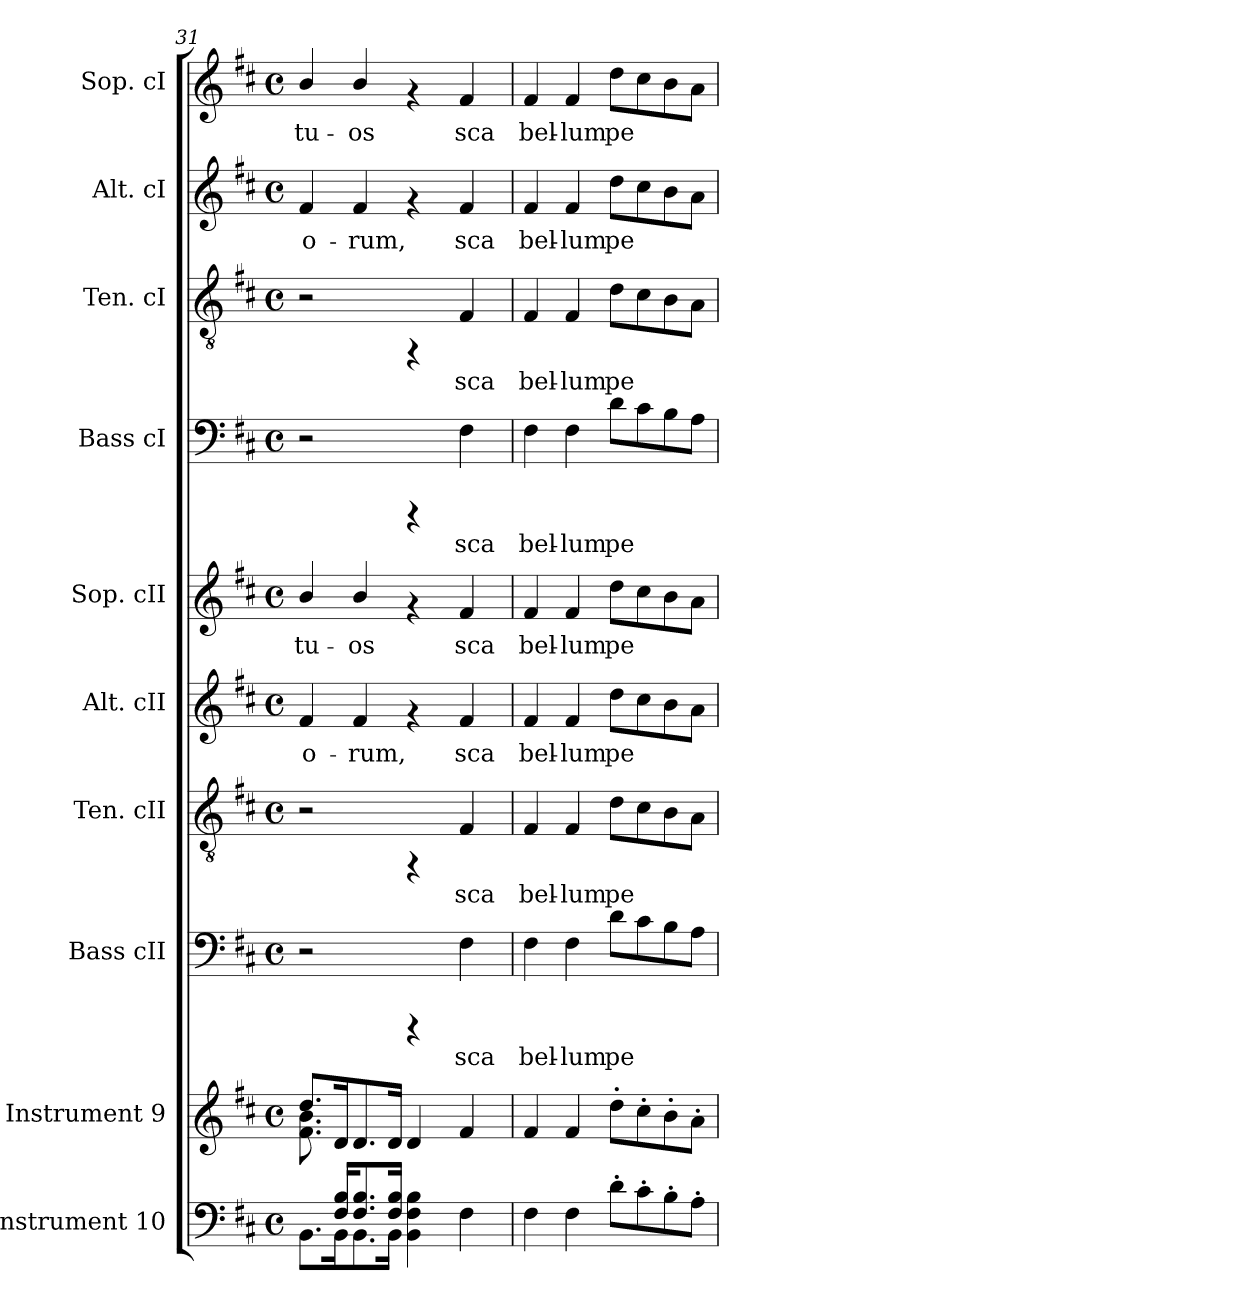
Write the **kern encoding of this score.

**kern	**kern	**kern	**text	**kern	**text	**kern	**text	**kern	**text	**kern	**text	**kern	**text	**kern	**text	**kern	**text
*part10	*part9	*part8	*part8	*part7	*part7	*part6	*part6	*part5	*part5	*part4	*part4	*part3	*part3	*part2	*part2	*part1	*part1
*staff10	*staff9	*staff8	*staff8	*staff7	*staff7	*staff6	*staff6	*staff5	*staff5	*staff4	*staff4	*staff3	*staff3	*staff2	*staff2	*staff1	*staff1
*I"Instrument 10	*I"Instrument 9	*I"Bass cII	*	*I"Ten. cII	*	*I"Alt. cII	*	*I"Sop. cII	*	*I"Bass cI	*	*I"Ten. cI	*	*I"Alt. cI	*	*I"Sop. cI	*
*	*	*I'Bass cII	*	*I'Ten. cII	*	*I'Alt. cII	*	*I'Sop. cII	*	*I'Bass cI	*	*I'Ten. cI	*	*I'Alt. cI	*	*I'Sop. cI	*
*clefF4	*clefG2	*clefF4	*	*clefGv2	*	*clefG2	*	*clefG2	*	*clefF4	*	*clefGv2	*	*clefG2	*	*clefG2	*
*k[f#c#]	*k[f#c#]	*k[f#c#]	*	*k[f#c#]	*	*k[f#c#]	*	*k[f#c#]	*	*k[f#c#]	*	*k[f#c#]	*	*k[f#c#]	*	*k[f#c#]	*
*D:	*D:	*D:	*	*D:	*	*D:	*	*D:	*	*D:	*	*D:	*	*D:	*	*D:	*
*M4/4	*M4/4	*M4/4	*	*M4/4	*	*M4/4	*	*M4/4	*	*M4/4	*	*M4/4	*	*M4/4	*	*M4/4	*
*met(c)	*met(c)	*met(c)	*	*met(c)	*	*met(c)	*	*met(c)	*	*met(c)	*	*met(c)	*	*met(c)	*	*met(c)	*
=31	=31	=31	=31	=31	=31	=31	=31	=31	=31	=31	=31	=31	=31	=31	=31	=31	=31
*^	*^	*	*	*	*	*	*	*	*	*	*	*	*	*	*	*	*
!	!	!	!	!	!	!	!	!	!LO:LY:b:cj	!	!LO:LY:b:cj	!	!	!	!	!	!LO:LY:b:cj	!	!LO:LY:b:cj
8.ryy	8.BB\L	8.dd/L	8.b\ 8.f#\	2r	.	2r	.	4f#/	-o-	4b/	tu-	2r	.	2r	.	4f#/	-o-	4b/	tu-
16B/ 16F#/L	16BB\	16d/	2ryy	.	.	.	.	.	.	.	.	.	.	.	.	.	.	.	.
!	!	!	!	!	!	!	!	!	!LO:LY:b:cj	!	!LO:LY:b:cj	!	!	!	!	!	!LO:LY:b:cj	!	!LO:LY:b:cj
8.B/ 8.F#/	8.BB\	8.d/	.	.	.	.	.	4f#/	-rum,	4b/	-os	.	.	.	.	4f#/	-rum,	4b/	-os
16B/ 16F#/J	16BB\J	16d/J	.	.	.	.	.	.	.	.	.	.	.	.	.	.	.	.	.
2ryy	4B\ 4F#\ 4BB\	4d/	.	4rCCC	.	4rFF	.	4rf	.	4rf	.	4rCCC	.	4rFF	.	4rf	.	4rf	.
.	.	.	4ryy	.	.	.	.	.	.	.	.	.	.	.	.	.	.	.	.
!	!	!	!	!	!LO:LY:b:cj	!	!LO:LY:b:cj	!	!LO:LY:b:cj	!	!LO:LY:b:cj	!	!LO:LY:b:cj	!	!LO:LY:b:cj	!	!LO:LY:b:cj	!	!LO:LY:b:cj
.	4F#\	4f#/	.	4F#\	sca	4F#/	sca	4f#/	sca	4f#/	sca	4F#\	sca	4F#/	sca	4f#/	sca	4f#/	sca
.	.	.	16ryy	.	.	.	.	.	.	.	.	.	.	.	.	.	.	.	.
*v	*v	*	*	*	*	*	*	*	*	*	*	*	*	*	*	*	*	*	*
!!LO:PB:g=z
=32	=32	=32	=32	=32	=32	=32	=32	=32	=32	=32	=32	=32	=32	=32	=32	=32	=32	=32
!	!	!	!	!LO:LY:b:cj	!	!LO:LY:b:cj	!	!LO:LY:b:cj	!	!LO:LY:b:cj	!	!LO:LY:b:cj	!	!LO:LY:b:cj	!	!LO:LY:b:cj	!	!LO:LY:b:cj
*	*v	*v	*	*	*	*	*	*	*	*	*	*	*	*	*	*	*	*
4F#\	4f#/	4F#\	bel-	4F#/	bel-	4f#/	bel-	4f#/	bel-	4F#\	bel-	4F#/	bel-	4f#/	bel-	4f#/	bel-
!	!	!	!LO:LY:b:cj	!	!LO:LY:b:cj	!	!LO:LY:b:cj	!	!LO:LY:b:cj	!	!LO:LY:b:cj	!	!LO:LY:b:cj	!	!LO:LY:b:cj	!	!LO:LY:b:cj
4F#\	4f#/	4F#\	-lum	4F#/	-lum	4f#/	-lum	4f#/	-lum	4F#\	-lum	4F#/	-lum	4f#/	-lum	4f#/	-lum
!	!	!	!LO:LY:b:cj	!	!LO:LY:b:cj	!	!LO:LY:b:cj	!	!LO:LY:b:cj	!	!LO:LY:b:cj	!	!LO:LY:b:cj	!	!LO:LY:b:cj	!	!LO:LY:b:cj
8d'>\L	8dd'>\L	8d\L	pe-	8d\L	pe-	8dd\L	pe-	8dd\L	pe-	8d\L	pe-	8d\L	pe-	8dd\L	pe-	8dd\L	pe-
!	!	!	!LO:LY:b:cj	!	!LO:LY:b:cj	!	!LO:LY:b:cj	!	!LO:LY:b:cj	!	!LO:LY:b:cj	!	!LO:LY:b:cj	!	!LO:LY:b:cj	!	!LO:LY:b:cj
8c#'>\	8cc#'>\	8c#\	--	8c#\	--	8cc#\	--	8cc#\	--	8c#\	--	8c#\	--	8cc#\	--	8cc#\	--
!	!	!	!LO:LY:b:cj	!	!LO:LY:b:cj	!	!LO:LY:b:cj	!	!LO:LY:b:cj	!	!LO:LY:b:cj	!	!LO:LY:b:cj	!	!LO:LY:b:cj	!	!LO:LY:b:cj
8B'>\	8b'>\	8B\	--	8B\	--	8b\	--	8b\	--	8B\	--	8B\	--	8b\	--	8b\	--
!	!	!	!LO:LY:b:cj	!	!LO:LY:b:cj	!	!LO:LY:b:cj	!	!LO:LY:b:cj	!	!LO:LY:b:cj	!	!LO:LY:b:cj	!	!LO:LY:b:cj	!	!LO:LY:b:cj
8A'>\J	8a'>\J	8A\J	--	8A\J	--	8a\J	--	8a\J	--	8A\J	--	8A\J	--	8a\J	--	8a\J	--
=	=	=	=	=	=	=	=	=	=	=	=	=	=	=	=	=	=
*-	*-	*-	*-	*-	*-	*-	*-	*-	*-	*-	*-	*-	*-	*-	*-	*-	*-
